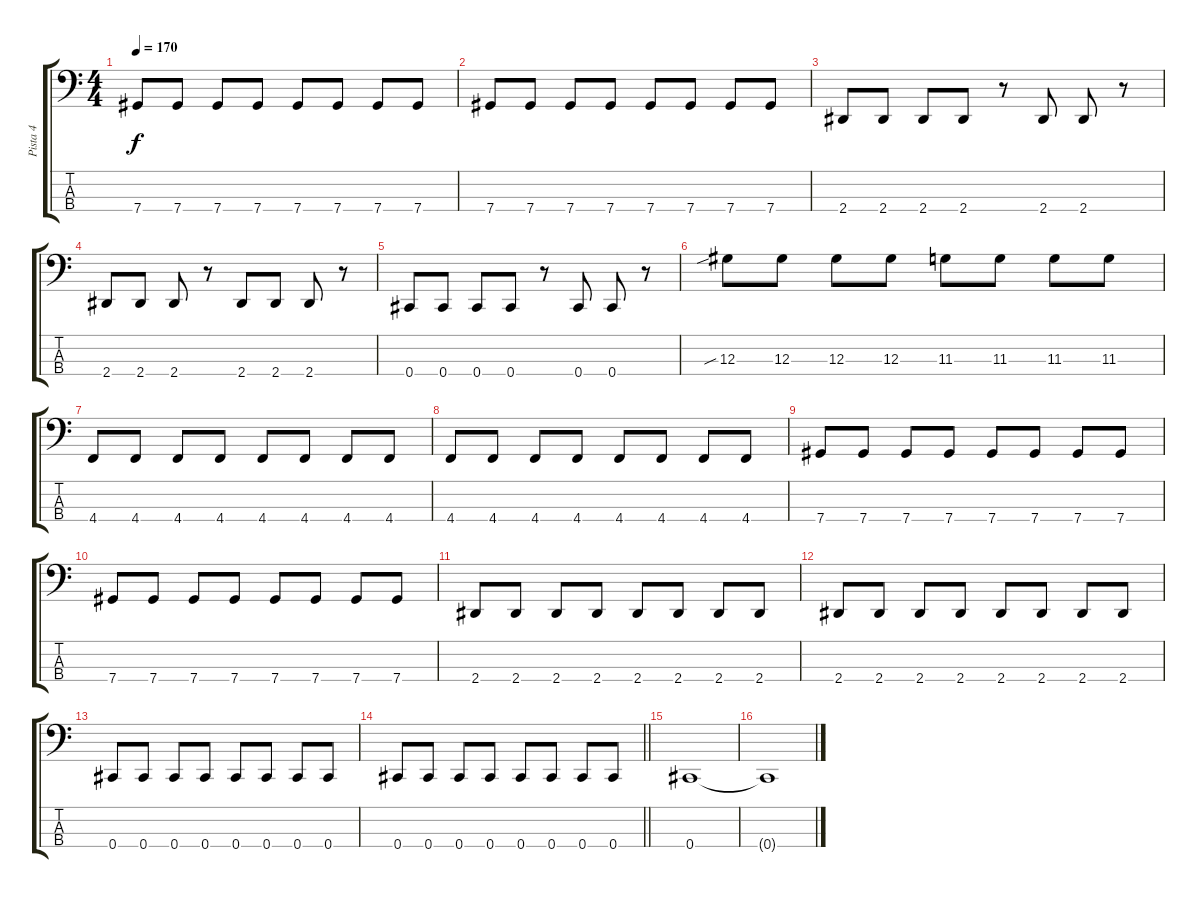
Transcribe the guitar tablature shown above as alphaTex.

\track ("Pista 4" "Pista 4") {instrument electricbasspick}
\staff {score tabs}
\tuning (Gb2 Db2 Ab1 Db1) {hide}
\ts (4 4)
\tempo 170
\clef f4
\ks c
7.4.8{dy f} 7.4.8 7.4.8 7.4.8 7.4.8 7.4.8 7.4.8 7.4.8 |
7.4.8 7.4.8 7.4.8 7.4.8 7.4.8 7.4.8 7.4.8 7.4.8 |
2.4.8 2.4.8 2.4.8 2.4.8 r.8 2.4.8 2.4.8 r.8 |
2.4.8 2.4.8 2.4.8 r.8 2.4.8 2.4.8 2.4.8 r.8 |
0.4.8 0.4.8 0.4.8 0.4.8 r.8 0.4.8 0.4.8 r.8 |
12.3{sib}.8 12.3.8 12.3.8 12.3.8 11.3.8 11.3.8 11.3.8 11.3.8 |
4.4.8 4.4.8 4.4.8 4.4.8 4.4.8 4.4.8 4.4.8 4.4.8 |
4.4.8 4.4.8 4.4.8 4.4.8 4.4.8 4.4.8 4.4.8 4.4.8 |
7.4.8 7.4.8 7.4.8 7.4.8 7.4.8 7.4.8 7.4.8 7.4.8 |
7.4.8 7.4.8 7.4.8 7.4.8 7.4.8 7.4.8 7.4.8 7.4.8 |
2.4.8 2.4.8 2.4.8 2.4.8 2.4.8 2.4.8 2.4.8 2.4.8 |
2.4.8 2.4.8 2.4.8 2.4.8 2.4.8 2.4.8 2.4.8 2.4.8 |
0.4.8 0.4.8 0.4.8 0.4.8 0.4.8 0.4.8 0.4.8 0.4.8 |
\barLineRight lightlight
0.4.8 0.4.8 0.4.8 0.4.8 0.4.8 0.4.8 0.4.8 0.4.8 |
0.4.1 |
0.4{t}.1
